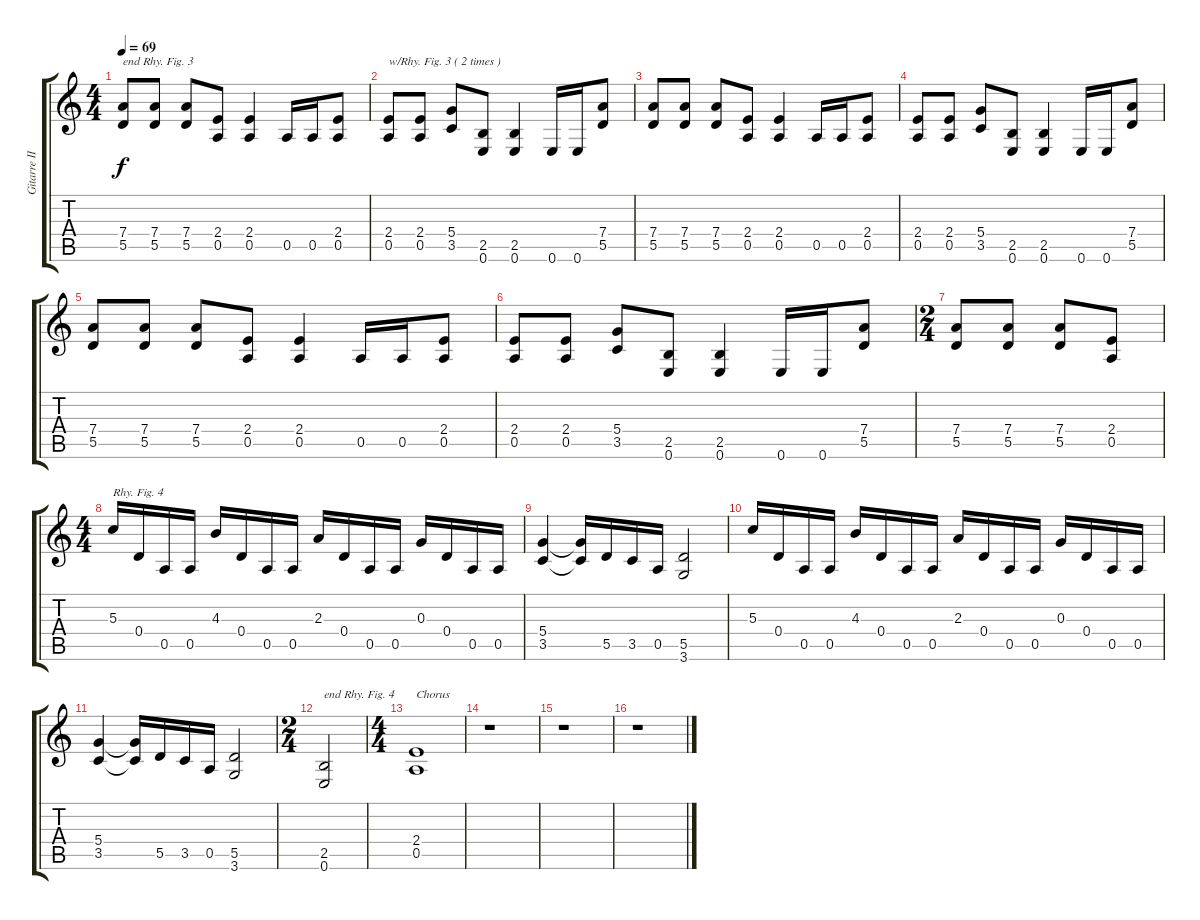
\track ("Gitarre III (rhythm)" "Gitarre II") {instrument overdrivenguitar}
\staff {score tabs}
\tuning (E4 B3 G3 D3 A2 E2) {hide}
\ts (4 4)
\tempo 69
\clef g2
\ks c
(7.4 5.5).8{txt "end Rhy. Fig. 3" dy f} (7.4 5.5).8 (7.4 5.5).8 (2.4 0.5).8 (2.4 0.5).4 0.5.16 0.5.16 (2.4 0.5).8 |
(2.4 0.5).8{txt "w/Rhy. Fig. 3 ( 2 times )"} (2.4 0.5).8 (5.4 3.5).8 (2.5 0.6).8 (2.5 0.6).4 0.6.16 0.6.16 (7.4 5.5).8 |
(7.4 5.5).8 (7.4 5.5).8 (7.4 5.5).8 (2.4 0.5).8 (2.4 0.5).4 0.5.16 0.5.16 (2.4 0.5).8 |
(2.4 0.5).8 (2.4 0.5).8 (5.4 3.5).8 (2.5 0.6).8 (2.5 0.6).4 0.6.16 0.6.16 (7.4 5.5).8 |
(7.4 5.5).8 (7.4 5.5).8 (7.4 5.5).8 (2.4 0.5).8 (2.4 0.5).4 0.5.16 0.5.16 (2.4 0.5).8 |
(2.4 0.5).8 (2.4 0.5).8 (5.4 3.5).8 (2.5 0.6).8 (2.5 0.6).4 0.6.16 0.6.16 (7.4 5.5).8 |
\ts (2 4)
(7.4 5.5).8 (7.4 5.5).8 (7.4 5.5).8 (2.4 0.5).8 |
\ts (4 4)
5.3.16{txt "Rhy. Fig. 4"} 0.4.16 0.5.16 0.5.16 4.3.16 0.4.16 0.5.16 0.5.16 2.3.16 0.4.16 0.5.16 0.5.16 0.3.16 0.4.16 0.5.16 0.5.16 |
(5.4 3.5).4 (5.4{t} 3.5{t}).16 5.5.16 3.5.16 0.5.16 (5.5 3.6).2 |
5.3.16 0.4.16 0.5.16 0.5.16 4.3.16 0.4.16 0.5.16 0.5.16 2.3.16 0.4.16 0.5.16 0.5.16 0.3.16 0.4.16 0.5.16 0.5.16 |
(5.4 3.5).4 (5.4{t} 3.5{t}).16 5.5.16 3.5.16 0.5.16 (5.5 3.6).2 |
\ts (2 4)
(2.5 0.6).2{txt "end Rhy. Fig. 4"} |
\ts (4 4)
(2.4 0.5).1{txt "Chorus"} |
r.1 |
r.1 |
r.1
